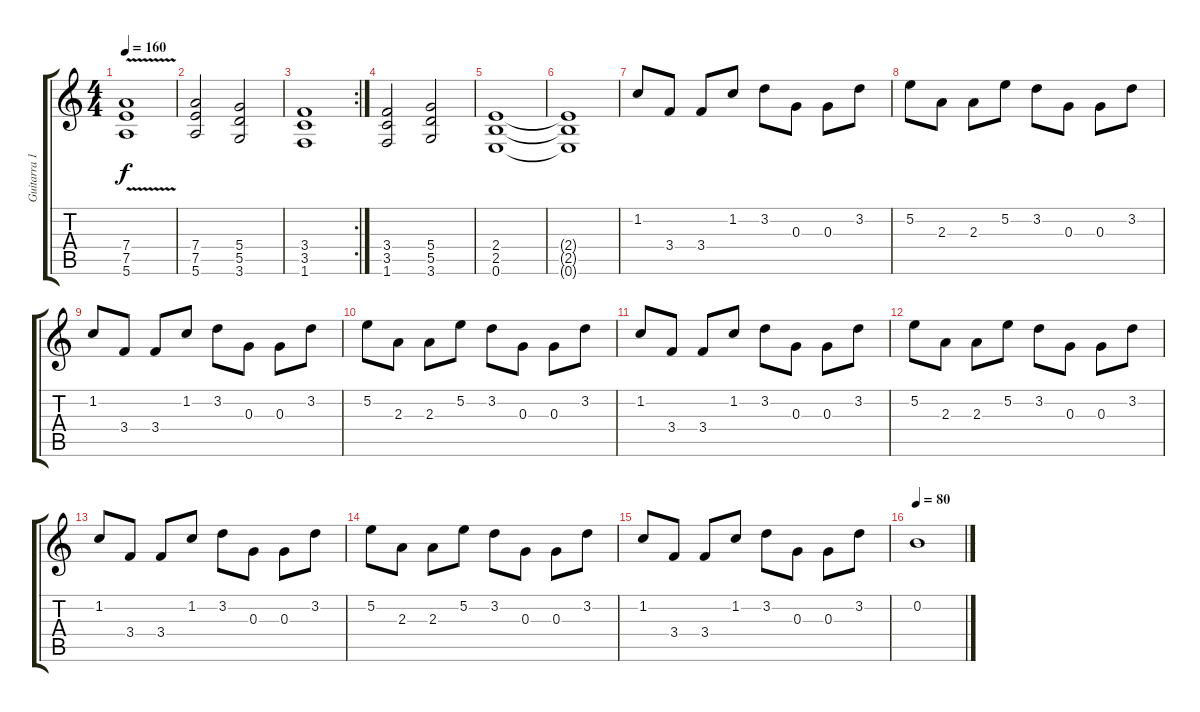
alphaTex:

\track ("Guitarra 1" "Guitarra 1") {instrument overdrivenguitar}
\staff {score tabs}
\tuning (E4 B3 G3 D3 A2 E2) {hide}
\ts (4 4)
\tempo 160
\clef g2
\ks c
(7.4{v} 7.5{v} 5.6{v}).1{dy f} |
(7.4 7.5 5.6).2 (5.4 5.5 3.6).2 |
\rc 2
(3.4 3.5 1.6).1 |
(3.4 3.5 1.6).2 (5.4 5.5 3.6).2 |
(2.4 2.5 0.6).1 |
(2.4{t} 2.5{t} 0.6{t}).1 |
1.2.8 3.4.8 3.4.8 1.2.8 3.2.8 0.3.8 0.3.8 3.2.8 |
5.2.8 2.3.8 2.3.8 5.2.8 3.2.8 0.3.8 0.3.8 3.2.8 |
1.2.8 3.4.8 3.4.8 1.2.8 3.2.8 0.3.8 0.3.8 3.2.8 |
5.2.8 2.3.8 2.3.8 5.2.8 3.2.8 0.3.8 0.3.8 3.2.8 |
1.2.8 3.4.8 3.4.8 1.2.8 3.2.8 0.3.8 0.3.8 3.2.8 |
5.2.8 2.3.8 2.3.8 5.2.8 3.2.8 0.3.8 0.3.8 3.2.8 |
1.2.8 3.4.8 3.4.8 1.2.8 3.2.8 0.3.8 0.3.8 3.2.8 |
5.2.8 2.3.8 2.3.8 5.2.8 3.2.8 0.3.8 0.3.8 3.2.8 |
1.2.8 3.4.8 3.4.8 1.2.8 3.2.8 0.3.8 0.3.8 3.2.8 |
\tempo 80
0.2.1
